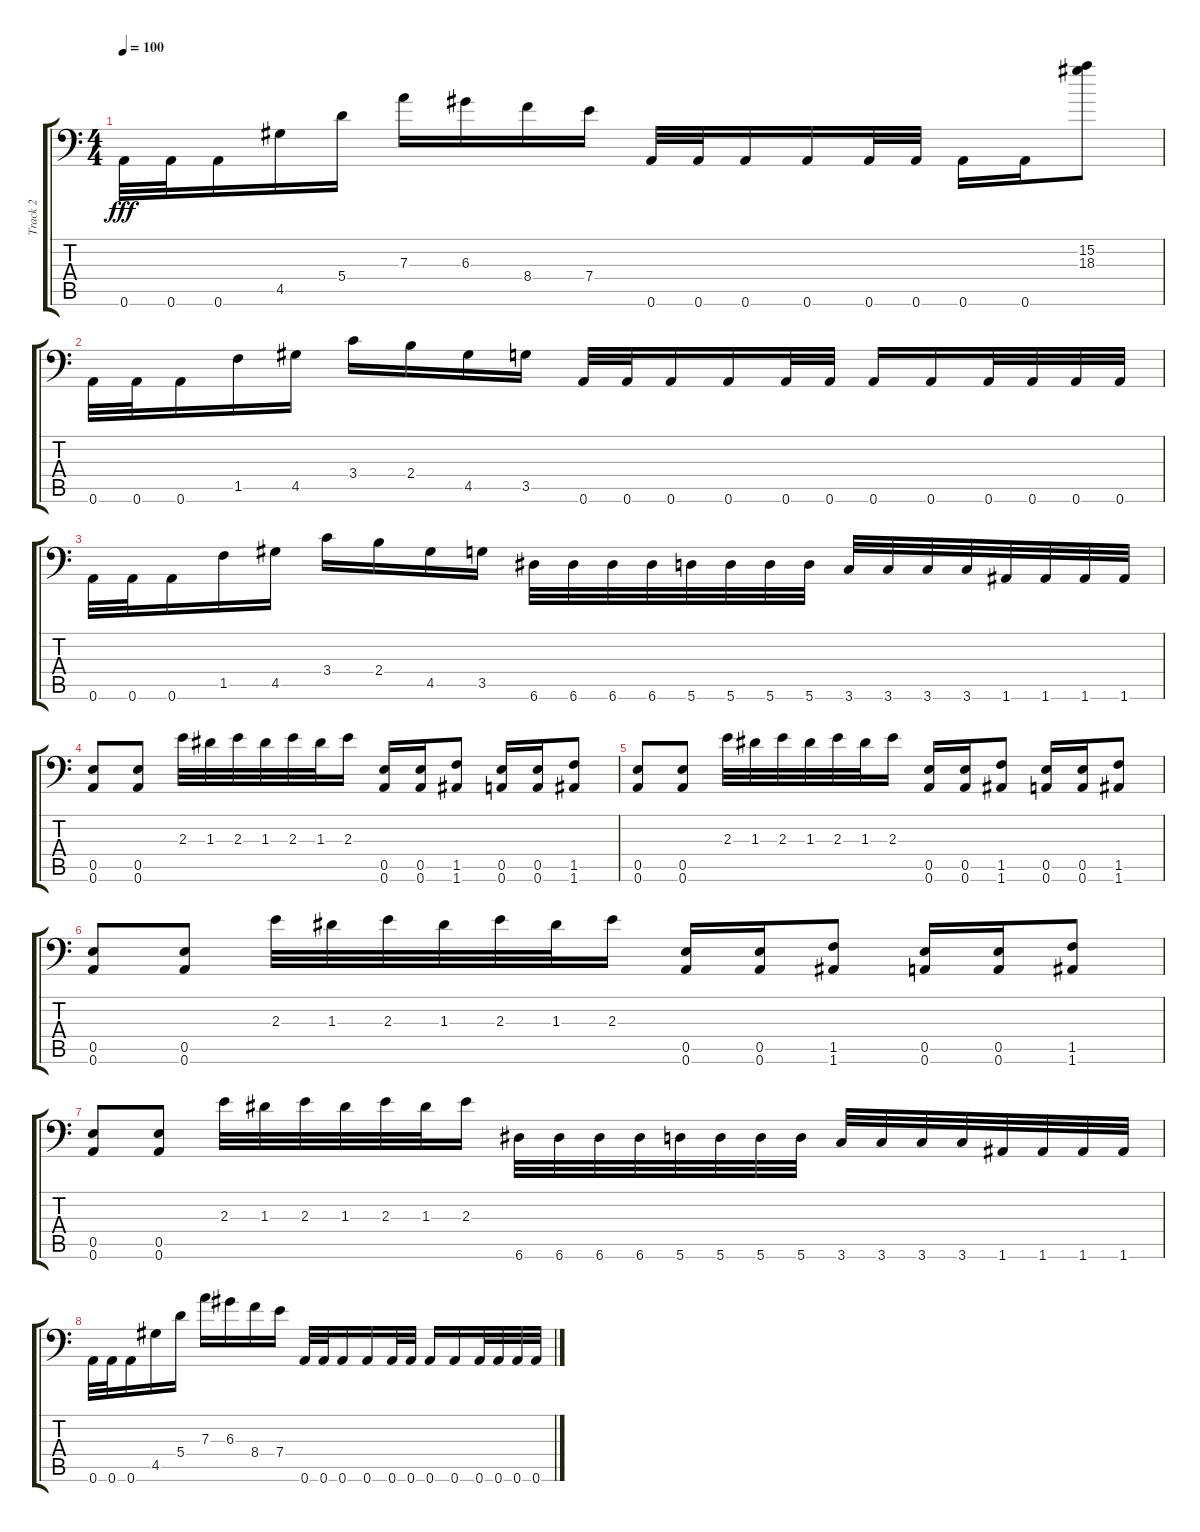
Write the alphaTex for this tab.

\track ("Track 2" "Track 2") {instrument distortionguitar}
\staff {score tabs}
\tuning (B3 Gb3 D3 A2 E2 A1) {hide}
\ts (4 4)
\tempo 100
\clef f4
\ks c
0.6.32{dy fff} 0.6.32 0.6.16 4.5.16 5.4.16 7.3.16 6.3.16 8.4.16 7.4.16 0.6.32 0.6.32 0.6.16 0.6.16 0.6.32 0.6.32 0.6.16 0.6.16 (15.2 18.3).8 |
0.6.32 0.6.32 0.6.16 1.5.16 4.5.16 3.4.16 2.4.16 4.5.16 3.5.16 0.6.32 0.6.32 0.6.16 0.6.16 0.6.32 0.6.32 0.6.16 0.6.16 0.6.32 0.6.32 0.6.32 0.6.32 |
0.6.32 0.6.32 0.6.16 1.5.16 4.5.16 3.4.16 2.4.16 4.5.16 3.5.16 6.6.32 6.6.32 6.6.32 6.6.32 5.6.32 5.6.32 5.6.32 5.6.32 3.6.32 3.6.32 3.6.32 3.6.32 1.6.32 1.6.32 1.6.32 1.6.32 |
(0.5 0.6).8 (0.5 0.6).8 2.3.32 1.3.32 2.3.32 1.3.32 2.3.32 1.3.32 2.3.16 (0.5 0.6).16 (0.5 0.6).16 (1.5 1.6).8 (0.5 0.6).16 (0.5 0.6).16 (1.5 1.6).8 |
(0.5 0.6).8 (0.5 0.6).8 2.3.32 1.3.32 2.3.32 1.3.32 2.3.32 1.3.32 2.3.16 (0.5 0.6).16 (0.5 0.6).16 (1.5 1.6).8 (0.5 0.6).16 (0.5 0.6).16 (1.5 1.6).8 |
(0.5 0.6).8 (0.5 0.6).8 2.3.32 1.3.32 2.3.32 1.3.32 2.3.32 1.3.32 2.3.16 (0.5 0.6).16 (0.5 0.6).16 (1.5 1.6).8 (0.5 0.6).16 (0.5 0.6).16 (1.5 1.6).8 |
(0.5 0.6).8 (0.5 0.6).8 2.3.32 1.3.32 2.3.32 1.3.32 2.3.32 1.3.32 2.3.16 6.6.32 6.6.32 6.6.32 6.6.32 5.6.32 5.6.32 5.6.32 5.6.32 3.6.32 3.6.32 3.6.32 3.6.32 1.6.32 1.6.32 1.6.32 1.6.32 |
0.6.32 0.6.32 0.6.16 4.5.16 5.4.16 7.3.16 6.3.16 8.4.16 7.4.16 0.6.32 0.6.32 0.6.16 0.6.16 0.6.32 0.6.32 0.6.16 0.6.16 0.6.32 0.6.32 0.6.32 0.6.32
